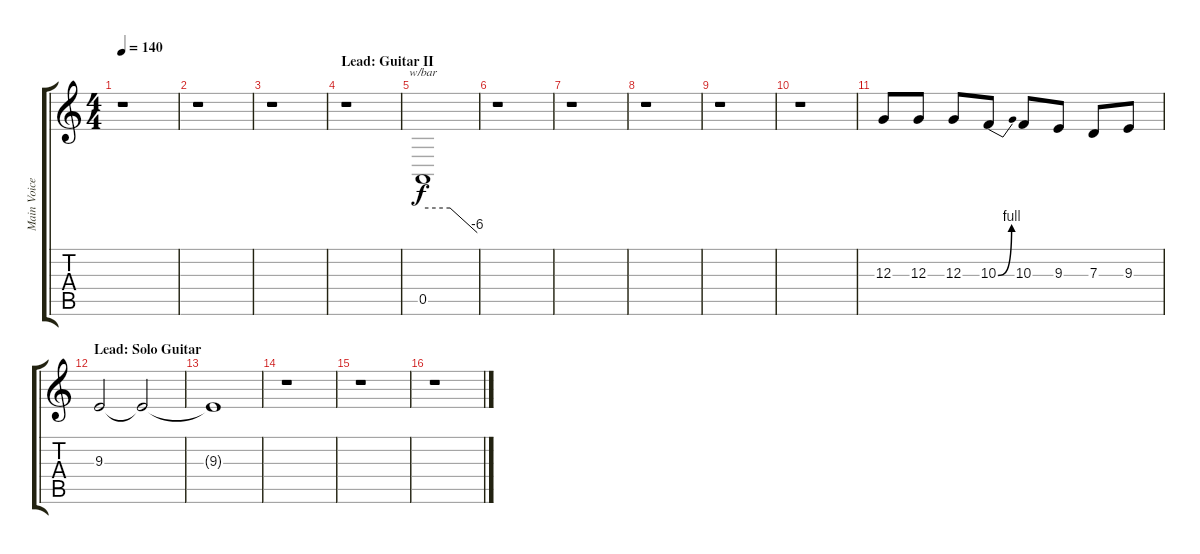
\track ("Main Voices" "Main Voice") {instrument lead6voice}
\staff {score tabs}
\tuning (E4 B3 G3 D3 A2 E2) {hide}
\ts (4 4)
\tempo 140
\clef g2
\ks c
r.1{dy f} |
r.1 |
r.1 |
\section ("" "Lead: Guitar II")
r.1 |
0.5.1{tbe (custom default 0 0 30 0 60 -24) volume 6 balance 16 instrument distortionguitar} |
r.1 |
r.1 |
r.1 |
r.1 |
r.1 |
12.3.8{volume 8 balance 5 instrument distortionguitar} 12.3.8 12.3.8 10.3{be (bend 0 0 60 4)}.8 10.3.8 9.3.8 7.3.8 9.3.8 |
\section ("" "Lead: Solo Guitar")
9.3.2 9.3{t}.2{volume 0} |
9.3{t}.1 |
r.1 |
r.1 |
r.1
